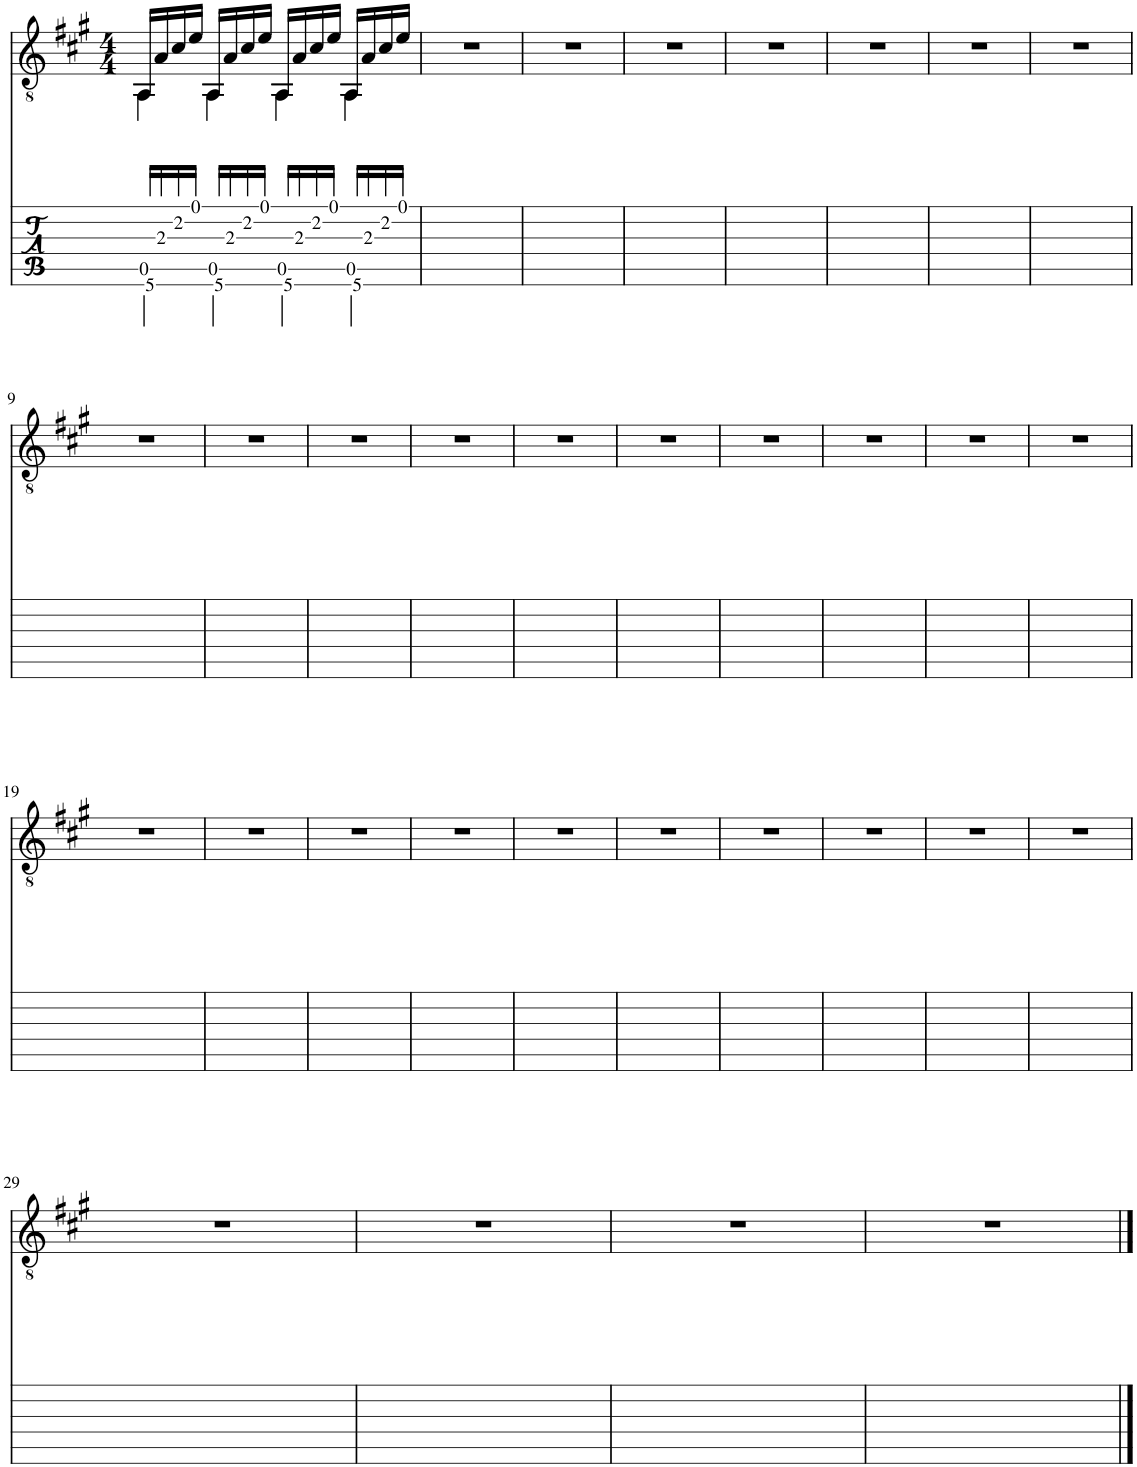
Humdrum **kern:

**kern	**kern
*part1	*part1
*staff2	*staff1
*I"Classical Guitar	*
*I'Guit.	*
*stria6	*
*	*clefGv2
*k[f#c#g#]	*k[f#c#g#]
*M4/4	*M4/4
=1	=1
*^	*^
16AA/LL	4AA\	16AA/LL	4AA\
16A/	.	16A/	.
16c#/	.	16c#/	.
16e/JJ	.	16e/JJ	.
16AA/LL	4AA\	16AA/LL	4AA\
16A/	.	16A/	.
16c#/	.	16c#/	.
16e/JJ	.	16e/JJ	.
16AA/LL	4AA\	16AA/LL	4AA\
16A/	.	16A/	.
16c#/	.	16c#/	.
16e/JJ	.	16e/JJ	.
16AA/LL	4AA\	16AA/LL	4AA\
16A/	.	16A/	.
16c#/	.	16c#/	.
16e/JJ	.	16e/JJ	.
*v	*v	*	*
*	*v	*v
=2	=2
1r	1r
=3	=3
1r	1r
=4	=4
1r	1r
=5	=5
1r	1r
=6	=6
1r	1r
=7	=7
1r	1r
=8	=8
1r	1r
!!LO:LB:g=z
=9	=9
1r	1r
=10	=10
1r	1r
=11	=11
1r	1r
=12	=12
1r	1r
=13	=13
1r	1r
=14	=14
1r	1r
=15	=15
1r	1r
=16	=16
1r	1r
=17	=17
1r	1r
=18	=18
1r	1r
!!LO:LB:g=z
=19	=19
1r	1r
=20	=20
1r	1r
=21	=21
1r	1r
=22	=22
1r	1r
=23	=23
1r	1r
=24	=24
1r	1r
=25	=25
1r	1r
=26	=26
1r	1r
=27	=27
1r	1r
=28	=28
1r	1r
!!LO:LB:g=z
=29	=29
1r	1r
=30	=30
1r	1r
=31	=31
1r	1r
=32	=32
1r	1r
==	==
*-	*-
